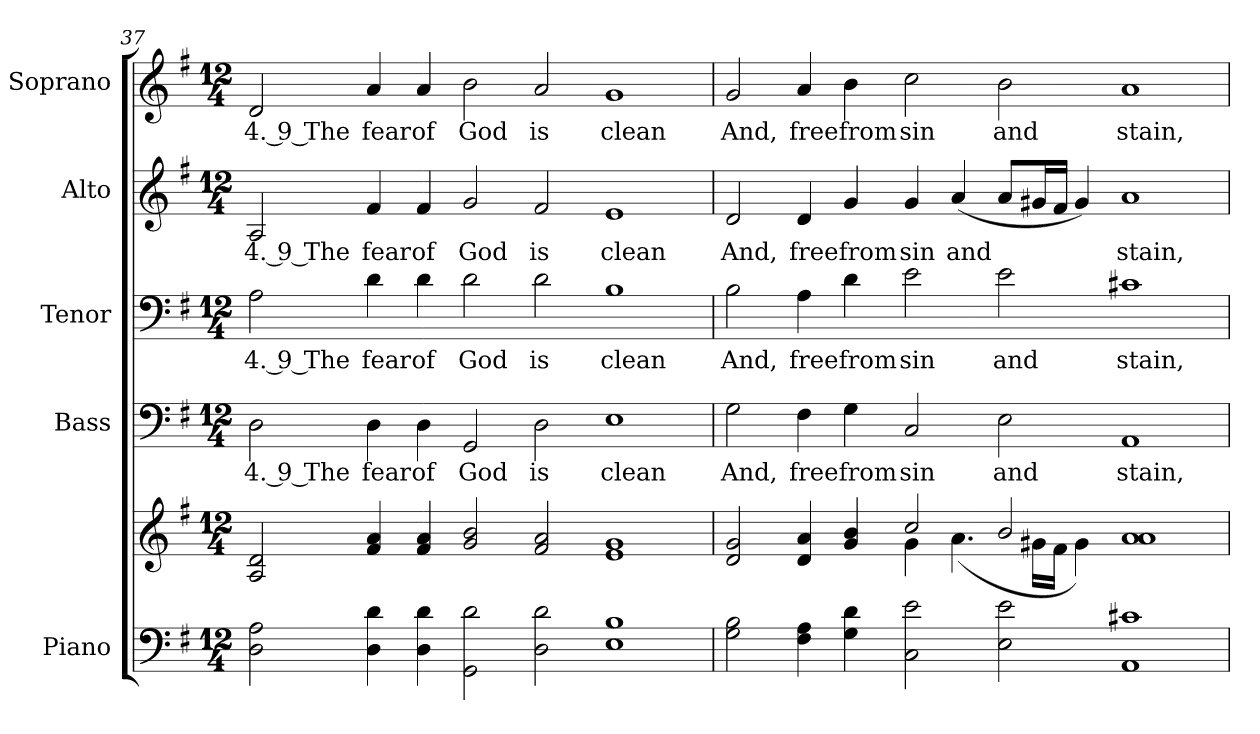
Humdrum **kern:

**kern	**kern	**kern	**text	**kern	**text	**kern	**text	**kern	**text
*part5	*part5	*part4	*part4	*part3	*part3	*part2	*part2	*part1	*part1
*staff6	*staff5	*staff4	*staff4	*staff3	*staff3	*staff2	*staff2	*staff1	*staff1
*I"Piano	*	*I"Bass	*	*I"Tenor	*	*I"Alto	*	*I"Soprano	*
*I'Pno.	*	*I'B.	*	*I'T.	*	*I'A.	*	*I'S.	*
!!LO:PB:g=z
*clefF4	*clefG2	*clefF4	*	*clefF4	*	*clefG2	*	*clefG2	*
*k[f#]	*k[f#]	*k[f#]	*	*k[f#]	*	*k[f#]	*	*k[f#]	*
*G:	*G:	*G:	*	*G:	*	*G:	*	*G:	*
*M12/4	*M12/4	*M12/4	*	*M12/4	*	*M12/4	*	*M12/4	*
=37	=37	=37	=37	=37	=37	=37	=37	=37	=37
!	!	!	!LO:LY:b:color=#000000	!	!	!	!	!	!
!	!	!	!	!	!LO:LY:b:color=#000000	!	!	!	!
!	!	!	!	!	!	!	!LO:LY:b:color=#000000	!	!
!	!	!	!	!	!	!	!	!	!LO:LY:b:color=#000000
2Di\ 2Ai	2Ai/ 2di	2Di\	4. 9 The	2Ai\	4. 9 The	2Ai/	4. 9 The	2di/	4. 9 The
!	!	!	!LO:LY:b:color=#000000	!	!	!	!	!	!
!	!	!	!	!	!LO:LY:b:color=#000000	!	!	!	!
!	!	!	!	!	!	!	!LO:LY:b:color=#000000	!	!
!	!	!	!	!	!	!	!	!	!LO:LY:b:color=#000000
4Di\ 4di	4f#i/ 4ai	4Di\	fear	4di\	fear	4f#i/	fear	4ai/	fear
!	!	!	!LO:LY:b:color=#000000	!	!	!	!	!	!
!	!	!	!	!	!LO:LY:b:color=#000000	!	!	!	!
!	!	!	!	!	!	!	!LO:LY:b:color=#000000	!	!
!	!	!	!	!	!	!	!	!	!LO:LY:b:color=#000000
4Di\ 4di	4f#i/ 4ai	4Di\	of	4di\	of	4f#i/	of	4ai/	of
!	!	!	!LO:LY:b:color=#000000	!	!	!	!	!	!
!	!	!	!	!	!LO:LY:b:color=#000000	!	!	!	!
!	!	!	!	!	!	!	!LO:LY:b:color=#000000	!	!
!	!	!	!	!	!	!	!	!	!LO:LY:b:color=#000000
2GGi\ 2di	2gi/ 2bi	2GGi/	God	2di\	God	2gi/	God	2bi\	God
!	!	!	!LO:LY:b:color=#000000	!	!	!	!	!	!
!	!	!	!	!	!LO:LY:b:color=#000000	!	!	!	!
!	!	!	!	!	!	!	!LO:LY:b:color=#000000	!	!
!	!	!	!	!	!	!	!	!	!LO:LY:b:color=#000000
2Di\ 2di	2f#i/ 2ai	2Di\	is	2di\	is	2f#i/	is	2ai/	is
!	!	!	!LO:LY:b:color=#000000	!	!	!	!	!	!
!	!	!	!	!	!LO:LY:b:color=#000000	!	!	!	!
!	!	!	!	!	!	!	!LO:LY:b:color=#000000	!	!
!	!	!	!	!	!	!	!	!	!LO:LY:b:color=#000000
1Ei 1Bi	1ei 1gi	1Ei	clean	1Bi	clean	1ei	clean	1gi	clean
=38	=38	=38	=38	=38	=38	=38	=38	=38	=38
*	*^	*	*	*	*	*	*	*	*
!	!	!	!	!LO:LY:b:color=#000000	!	!	!	!	!	!
!	!	!	!	!	!	!LO:LY:b:color=#000000	!	!	!	!
!	!	!	!	!	!	!	!	!LO:LY:b:color=#000000	!	!
!	!	!	!	!	!	!	!	!	!	!LO:LY:b:color=#000000
2Gi\ 2Bi	2di/ 2gi	1ryy	2Gi\	And,	2Bi\	And,	2di/	And,	2gi/	And,
!	!	!	!	!LO:LY:b:color=#000000	!	!	!	!	!	!
!	!	!	!	!	!	!LO:LY:b:color=#000000	!	!	!	!
!	!	!	!	!	!	!	!	!LO:LY:b:color=#000000	!	!
!	!	!	!	!	!	!	!	!	!	!LO:LY:b:color=#000000
4F#i\ 4Ai	4di/ 4ai	.	4F#i\	free	4Ai\	free	4di/	free	4ai/	free
!	!	!	!	!LO:LY:b:color=#000000	!	!	!	!	!	!
!	!	!	!	!	!	!LO:LY:b:color=#000000	!	!	!	!
!	!	!	!	!	!	!	!	!LO:LY:b:color=#000000	!	!
!	!	!	!	!	!	!	!	!	!	!LO:LY:b:color=#000000
4Gi\ 4di	4gi/ 4bi	.	4Gi\	from	4di\	from	4gi/	from	4bi\	from
!	!	!	!	!LO:LY:b:color=#000000	!	!	!	!	!	!
!	!	!	!	!	!	!LO:LY:b:color=#000000	!	!	!	!
!	!	!	!	!	!	!	!	!LO:LY:b:color=#000000	!	!
!	!	!	!	!	!	!	!	!	!	!LO:LY:b:color=#000000
2Ci\ 2ei	2cci/	4gi\	2Ci/	sin	2ei\	sin	4gi/	sin	2cci\	sin
!	!	!	!	!	!	!	!	!LO:LY:b:color=#000000	!	!
.	.	(4.ai\	.	.	.	.	(4ai/	and	.	.
!	!	!	!	!LO:LY:b:color=#000000	!	!	!	!	!	!
!	!	!	!	!	!	!LO:LY:b:color=#000000	!	!	!	!
!	!	!	!	!	!	!	!	!	!	!LO:LY:b:color=#000000
2Ei\ 2ei	2bi/	.	2Ei\	and	2ei\	and	8ai/L	.	2bi\	and
.	.	16g#Xi\LL	.	.	.	.	16g#Xi/L	.	.	.
.	.	16f#i\JJ	.	.	.	.	16f#i/JJ	.	.	.
.	.	4g#i\)	.	.	.	.	4g#i/)	.	.	.
!	!	!	!	!LO:LY:b:color=#000000	!	!	!	!	!	!
!	!	!	!	!	!	!LO:LY:b:color=#000000	!	!	!	!
!	!	!	!	!	!	!	!	!LO:LY:b:color=#000000	!	!
!	!	!	!	!	!	!	!	!	!	!LO:LY:b:color=#000000
1AAi 1c#Xi	1ai 1ai	1ryy	1AAi	stain,	1c#Xi	stain,	1ai	stain,	1ai	stain,
*	*v	*v	*	*	*	*	*	*	*	*
=	=	=	=	=	=	=	=	=	=
*-	*-	*-	*-	*-	*-	*-	*-	*-	*-
